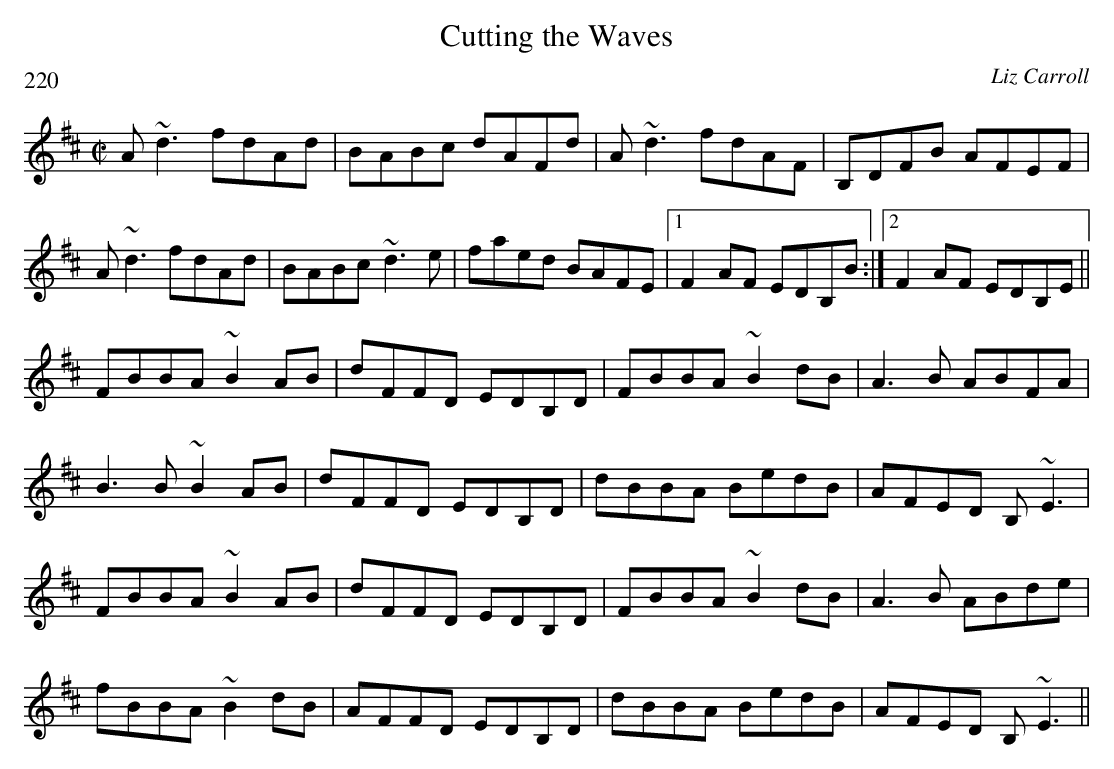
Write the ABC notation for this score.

X:1
T:Cutting the Waves
M:C|
L:1/8
C:Liz Carroll
P:220
K:D
A~d3 fdAd|BABc dAFd|A~d3 fdAF|B,DFB AFEF|
!A~d3 fdAd|BABc ~d3e|faed BAFE|1F2AF EDB,B:|2F2AF EDB,E||
!FBBA ~B2AB|dFFD EDB,D|FBBA ~B2dB|A3B ABFA|
!B3B ~B2AB|dFFD EDB,D|dBBA BedB|AFED B,~E3|
!FBBA ~B2AB|dFFD EDB,D|FBBA ~B2dB|A3B ABde|
!fBBA ~B2dB|AFFD EDB,D|dBBA BedB|AFED B,~E3||
